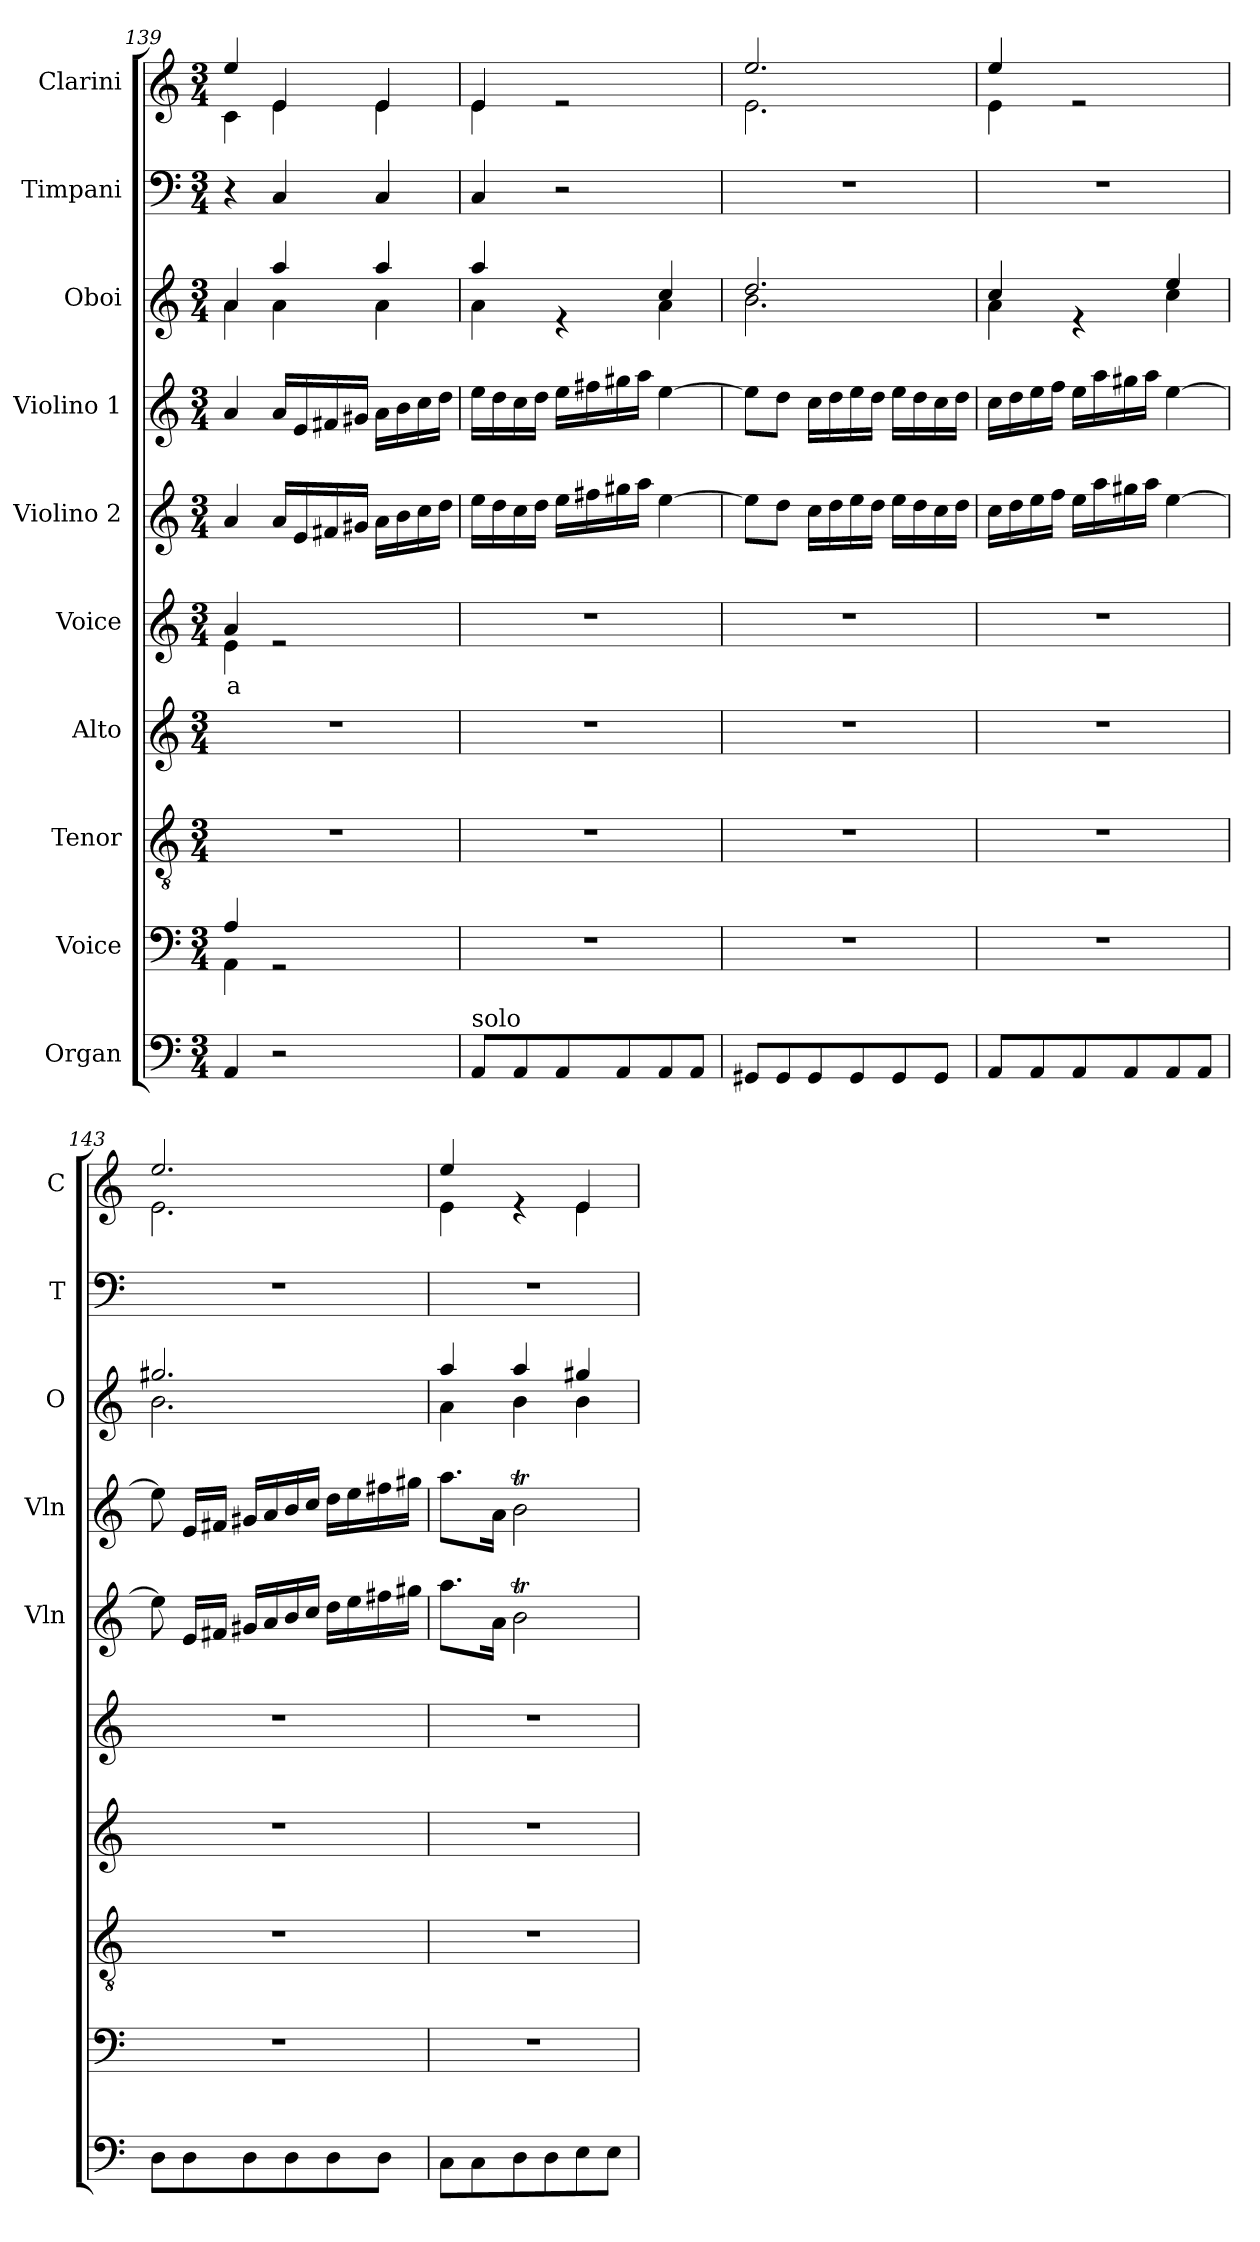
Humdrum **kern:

**kern	**kern	**kern	**kern	**kern	**text	**kern	**kern	**kern	**kern	**kern
*part10	*part9	*part8	*part7	*part6	*part6	*part5	*part4	*part3	*part2	*part1
*staff10	*staff9	*staff8	*staff7	*staff6	*staff6	*staff5	*staff4	*staff3	*staff2	*staff1
*I"Organ	*I"Voice	*I"Tenor	*I"Alto	*I"Voice	*	*I"Violino 2	*I"Violino 1	*I"Oboi	*I"Timpani	*I"Clarini
*	*	*	*	*	*	*I'Vln	*I'Vln	*I'O	*I'T	*I'C
*clefF4	*clefF4	*clefGv2	*clefG2	*clefG2	*	*clefG2	*clefG2	*clefG2	*clefF4	*clefG2
*k[]	*k[]	*k[]	*k[]	*k[]	*	*k[]	*k[]	*k[]	*k[]	*k[]
*M3/4	*M3/4	*M3/4	*M3/4	*M3/4	*	*M3/4	*M3/4	*M3/4	*M3/4	*M3/4
=139	=139	=139	=139	=139	=139	=139	=139	=139	=139	=139
*	*^	*	*	*	*	*	*	*	*	*
!	!	!	!	!	!	!LO:LY:b	!	!	!	!	!
*	*	*	*	*	*^	*	*	*	*^	*	*^
4AA/	4A/	4AA\	2.r	2.r	4a/	4e\	-a	4a/	4a/	4a/	4a\	4r	4ee/	4c\
2r	2rGG	2ryy	.	.	2re	2ryy	.	16a/LL	16a/LL	4aa/	4a\	4C/	4e/	4e\
.	.	.	.	.	.	.	.	16e/	16e/	.	.	.	.	.
.	.	.	.	.	.	.	.	16f#X/	16f#X/	.	.	.	.	.
.	.	.	.	.	.	.	.	16g#X/JJ	16g#X/JJ	.	.	.	.	.
.	.	.	.	.	.	.	.	16a\LL	16a\LL	4aa/	4a\	4C/	4e/	4e\
.	.	.	.	.	.	.	.	16b\	16b\	.	.	.	.	.
.	.	.	.	.	.	.	.	16cc\	16cc\	.	.	.	.	.
.	.	.	.	.	.	.	.	16dd\JJ	16dd\JJ	.	.	.	.	.
*	*v	*v	*	*	*v	*v	*	*	*	*	*	*	*	*
=140	=140	=140	=140	=140	=140	=140	=140	=140	=140	=140	=140	=140
!LO:TX:a:t=solo	!	!	!	!	!	!	!	!	!	!	!	!
8AA/L	2.r	2.r	2.r	2.r	.	16ee\LL	16ee\LL	4aa/	4a\	4C/	4e/	4e\
.	.	.	.	.	.	16dd\	16dd\	.	.	.	.	.
8AA/	.	.	.	.	.	16cc\	16cc\	.	.	.	.	.
.	.	.	.	.	.	16dd\JJ	16dd\JJ	.	.	.	.	.
8AA/	.	.	.	.	.	16ee\LL	16ee\LL	4re	4ryy	2r	2re	2ryy
.	.	.	.	.	.	16ff#X\	16ff#X\	.	.	.	.	.
8AA/	.	.	.	.	.	16gg#X\	16gg#X\	.	.	.	.	.
.	.	.	.	.	.	16aa\JJ	16aa\JJ	.	.	.	.	.
8AA/	.	.	.	.	.	[4ee\	[4ee\	4cc/	4a\	.	.	.
8AA/J	.	.	.	.	.	.	.	.	.	.	.	.
=141	=141	=141	=141	=141	=141	=141	=141	=141	=141	=141	=141	=141
8GG#X/L	2.r	2.r	2.r	2.r	.	8ee\L]	8ee\L]	2.dd/	2.b\	2.r	2.ee/	2.e\
8GG#/	.	.	.	.	.	8dd\J	8dd\J	.	.	.	.	.
8GG#/	.	.	.	.	.	16cc\LL	16cc\LL	.	.	.	.	.
.	.	.	.	.	.	16dd\	16dd\	.	.	.	.	.
8GG#/	.	.	.	.	.	16ee\	16ee\	.	.	.	.	.
.	.	.	.	.	.	16dd\JJ	16dd\JJ	.	.	.	.	.
8GG#/	.	.	.	.	.	16ee\LL	16ee\LL	.	.	.	.	.
.	.	.	.	.	.	16dd\	16dd\	.	.	.	.	.
8GG#/J	.	.	.	.	.	16cc\	16cc\	.	.	.	.	.
.	.	.	.	.	.	16dd\JJ	16dd\JJ	.	.	.	.	.
!!LO:LB:g=z	!!
=142	=142	=142	=142	=142	=142	=142	=142	=142	=142	=142	=142	=142
8AA/L	2.r	2.r	2.r	2.r	.	16cc\LL	16cc\LL	4cc/	4a\	2.r	4ee/	4e\
.	.	.	.	.	.	16dd\	16dd\	.	.	.	.	.
8AA/	.	.	.	.	.	16ee\	16ee\	.	.	.	.	.
.	.	.	.	.	.	16ff\JJ	16ff\JJ	.	.	.	.	.
8AA/	.	.	.	.	.	16ee\LL	16ee\LL	4re	4ryy	.	2re	2ryy
.	.	.	.	.	.	16aa\	16aa\	.	.	.	.	.
8AA/	.	.	.	.	.	16gg#X\	16gg#X\	.	.	.	.	.
.	.	.	.	.	.	16aa\JJ	16aa\JJ	.	.	.	.	.
8AA/	.	.	.	.	.	[4ee\	[4ee\	4ee/	4cc\	.	.	.
8AA/J	.	.	.	.	.	.	.	.	.	.	.	.
=143	=143	=143	=143	=143	=143	=143	=143	=143	=143	=143	=143	=143
8D\L	2.r	2.r	2.r	2.r	.	8ee\]	8ee\]	2.gg#X/	2.b\	2.r	2.ee/	2.e\
8D\	.	.	.	.	.	16e/LL	16e/LL	.	.	.	.	.
.	.	.	.	.	.	16f#X/JJ	16f#X/JJ	.	.	.	.	.
8D\	.	.	.	.	.	16g#X/LL	16g#X/LL	.	.	.	.	.
.	.	.	.	.	.	16a/	16a/	.	.	.	.	.
8D\	.	.	.	.	.	16b/	16b/	.	.	.	.	.
.	.	.	.	.	.	16cc/JJ	16cc/JJ	.	.	.	.	.
8D\	.	.	.	.	.	16dd\LL	16dd\LL	.	.	.	.	.
.	.	.	.	.	.	16ee\	16ee\	.	.	.	.	.
8D\J	.	.	.	.	.	16ff#X\	16ff#X\	.	.	.	.	.
.	.	.	.	.	.	16gg#X\JJ	16gg#X\JJ	.	.	.	.	.
=144	=144	=144	=144	=144	=144	=144	=144	=144	=144	=144	=144	=144
8C\L	2.r	2.r	2.r	2.r	.	8.aa\L	8.aa\L	4aa/	4a\	2.r	4ee/	4e\
8C\	.	.	.	.	.	.	.	.	.	.	.	.
.	.	.	.	.	.	16a\Jk	16a\Jk	.	.	.	.	.
8D\	.	.	.	.	.	2bt\	2bt\	4aa/	4b\	.	4re	4ryy
8D\	.	.	.	.	.	.	.	.	.	.	.	.
8E\	.	.	.	.	.	.	.	4gg#X/	4b\	.	4e/	4e\
8E\J	.	.	.	.	.	.	.	.	.	.	.	.
*	*	*	*	*	*	*	*	*v	*v	*	*v	*v
=	=	=	=	=	=	=	=	=	=	=
*-	*-	*-	*-	*-	*-	*-	*-	*-	*-	*-
